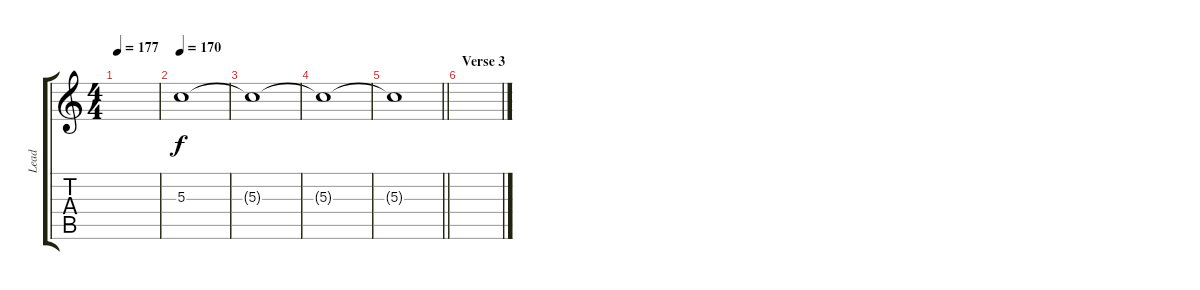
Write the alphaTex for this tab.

\track ("Lead" "Lead") {instrument distortionguitar}
\staff {score tabs}
\tuning (E4 B3 G3 D3 A2 E2) {hide}
\ts (4 4)
\tempo 177
\clef g2
\ks c
|
\tempo 170
5.3.1 |
5.3{t}.1 |
5.3{t}.1 |
\barLineRight lightlight
5.3{t}.1 |
\section ("" "Verse 3")
